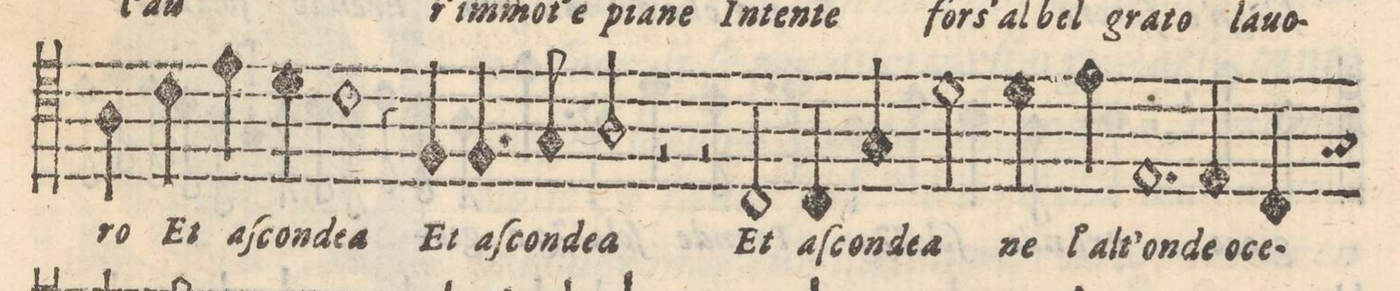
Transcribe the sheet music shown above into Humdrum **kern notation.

**kern	**text
*I"SESTO	*
*clefC4	*
*k[]	*
*met(C)	*
*M2/1	*
4A\	-ro
4c\	Et
4e\	aſ-
4d\	-con-
1c	-dea
=14-	=14-
4r	.
4F/	Et
4.F/	aſ-
8G/	-con-
2A/	-dea
2r	.
=15-	=15-
2r	.
2C/	Et
4C/	aſ-
4G/	-con-
2d\	-dea
=16-	=16-
4d\	ne
4e\	l'alt'
1.E	on-
=17-	=17-
4E/	-de o-
4C/	-ce-
*-	*-
